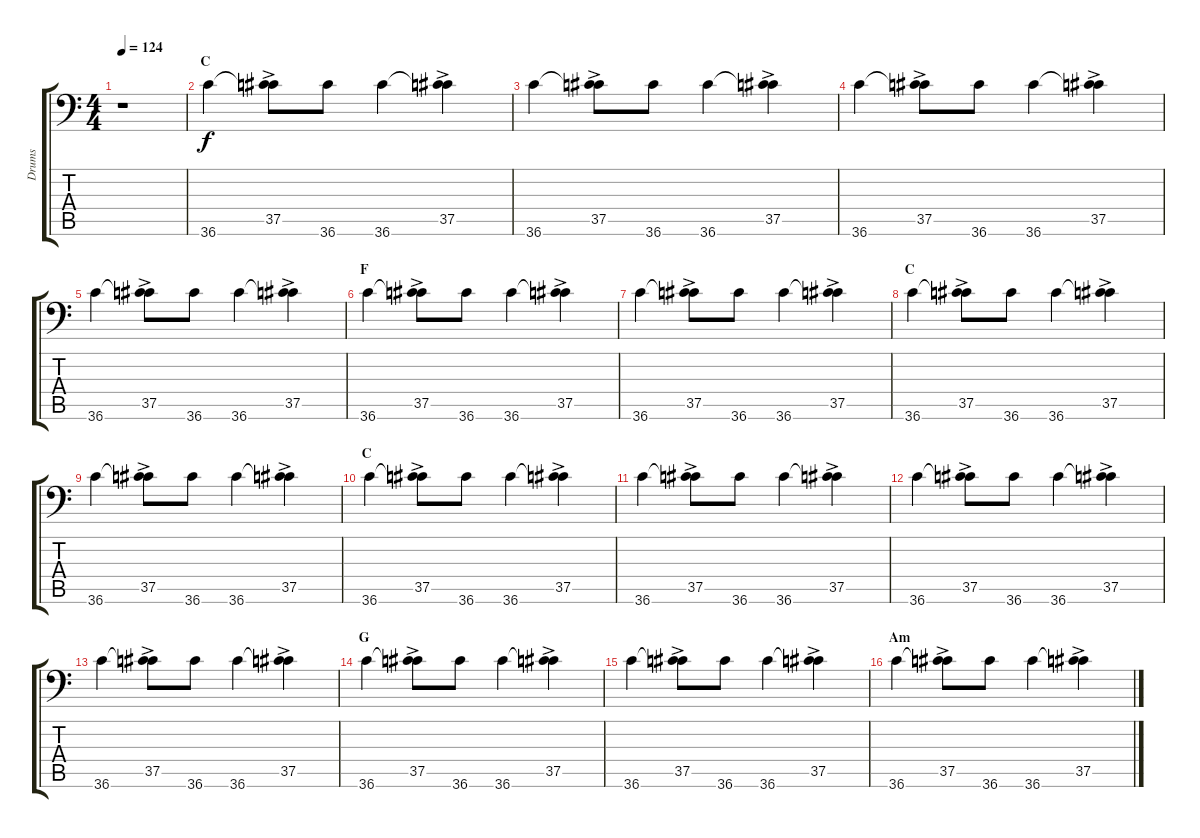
\track ("Drums" "Drums") {instrument acousticgrandpiano}
\staff {score tabs}
\tuning (C-1 C-1 C-1 C-1 C-1 C-1) {hide}
\ts (4 4)
\tempo 124
\clef f4
\ks c
r.1{dy f} |
\section ("" "C")
36.6.4 (37.5{ac} 36.6{t}).8 36.6.8 36.6.4 (37.5{ac} 36.6{t}).4 |
36.6.4 (37.5{ac} 36.6{t}).8 36.6.8 36.6.4 (37.5{ac} 36.6{t}).4 |
36.6.4 (37.5{ac} 36.6{t}).8 36.6.8 36.6.4 (37.5{ac} 36.6{t}).4 |
36.6.4 (37.5{ac} 36.6{t}).8 36.6.8 36.6.4 (37.5{ac} 36.6{t}).4 |
\section ("" "F")
36.6.4 (37.5{ac} 36.6{t}).8 36.6.8 36.6.4 (37.5{ac} 36.6{t}).4 |
36.6.4 (37.5{ac} 36.6{t}).8 36.6.8 36.6.4 (37.5{ac} 36.6{t}).4 |
\section ("" "C")
36.6.4 (37.5{ac} 36.6{t}).8 36.6.8 36.6.4 (37.5{ac} 36.6{t}).4 |
36.6.4 (37.5{ac} 36.6{t}).8 36.6.8 36.6.4 (37.5{ac} 36.6{t}).4 |
\section ("" "C")
36.6.4 (37.5{ac} 36.6{t}).8 36.6.8 36.6.4 (37.5{ac} 36.6{t}).4 |
36.6.4 (37.5{ac} 36.6{t}).8 36.6.8 36.6.4 (37.5{ac} 36.6{t}).4 |
36.6.4 (37.5{ac} 36.6{t}).8 36.6.8 36.6.4 (37.5{ac} 36.6{t}).4 |
36.6.4 (37.5{ac} 36.6{t}).8 36.6.8 36.6.4 (37.5{ac} 36.6{t}).4 |
\section ("" "G")
36.6.4 (37.5{ac} 36.6{t}).8 36.6.8 36.6.4 (37.5{ac} 36.6{t}).4 |
36.6.4 (37.5{ac} 36.6{t}).8 36.6.8 36.6.4 (37.5{ac} 36.6{t}).4 |
\section ("" "Am")
36.6.4 (37.5{ac} 36.6{t}).8 36.6.8 36.6.4 (37.5{ac} 36.6{t}).4
